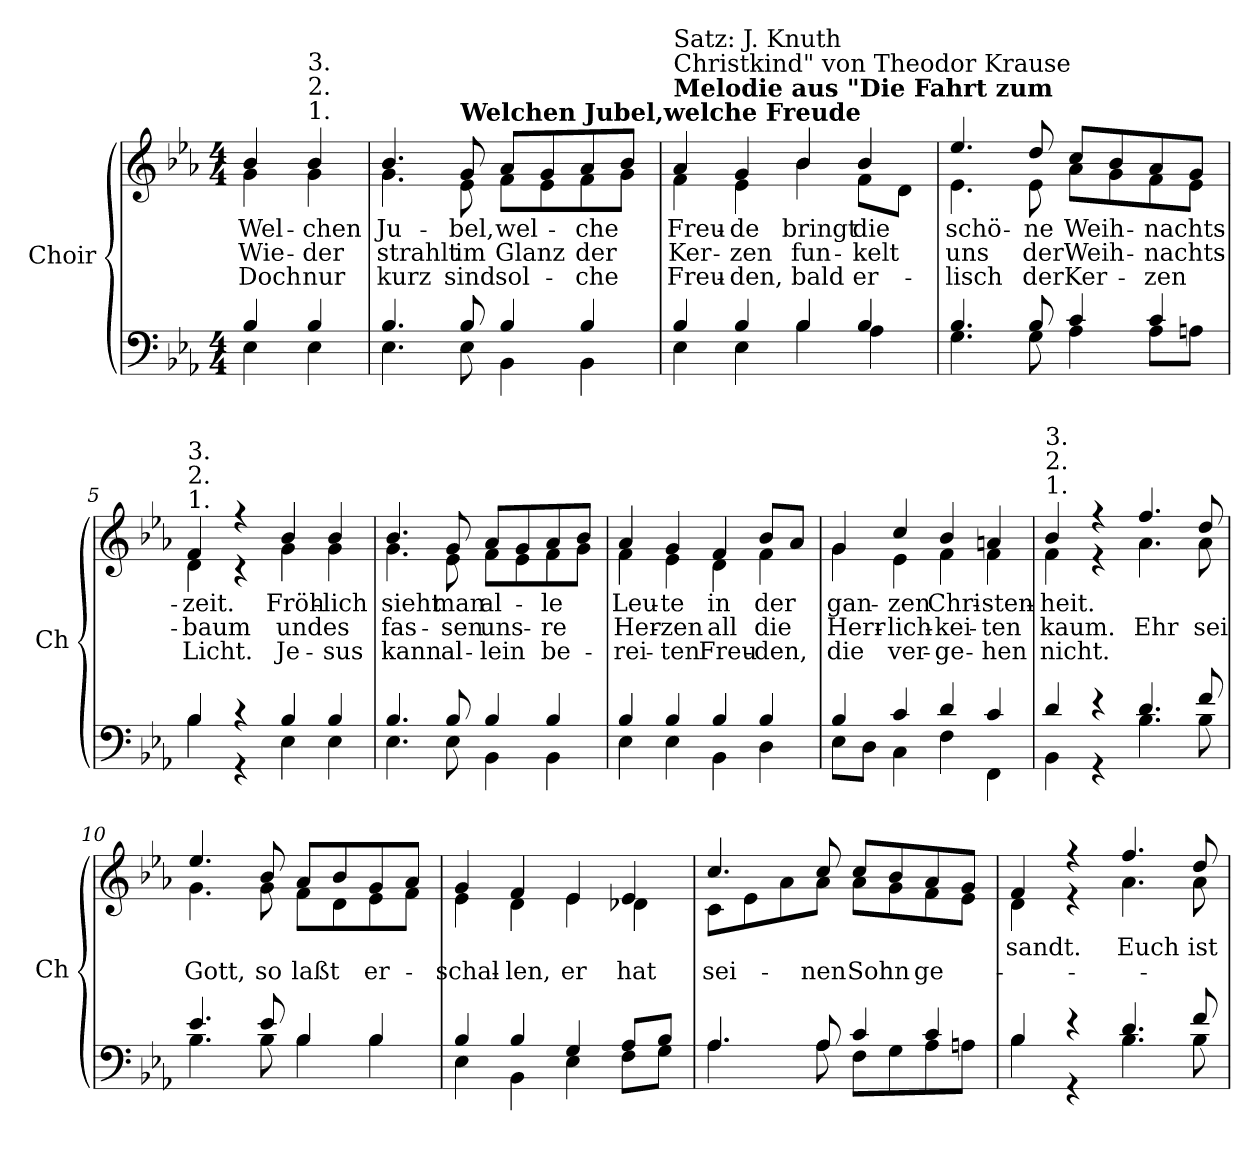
**kern	**kern	**text	**text	**text
*part2	*part1	*part1	*part1	*part1
*staff2	*staff1	*staff1	*staff1	*staff1
*I"Choir	*I"Choir	*	*	*
*I'Ch	*I'Ch	*	*	*
*clefF4	*clefG2	*	*	*
*k[b-e-a-]	*k[b-e-a-]	*	*	*
*M4/4	*M4/4	*	*	*
=1	=1	=1	=1	=1
*^	*	*	*	*
!	!	!	!LO:LY:b	!LO:LY:b	!LO:LY:b
*	*	*^	*	*	*
4B-/	4E-\	4b-/	4g\	Wel-	Wie-	Doch
!	!	!LO:TX:a:t=1.	!	!	!	!
!	!	!LO:TX:a:t=2.	!	!	!	!
!	!	!LO:TX:a:t=3.	!	!	!	!
!	!	!	!	!LO:LY:b	!LO:LY:b	!LO:LY:b
4B-/	4E-\	4b-/	4g\	chen	der	nur
=2	=2	=2	=2	=2	=2	=2
!	!	!	!	!LO:LY:b	!LO:LY:b	!LO:LY:b
4.B-/	4.E-\	4.b-/	4.g\	Ju-	strahlt	kurz
!	!	!LO:TX:a:B:t=Welchen Jubel,welche Freude	!	!	!	!
!	!	!	!	!LO:LY:b	!LO:LY:b	!LO:LY:b
8B-/	8E-\	8g/	8e-\	bel,	im	sind
!	!	!	!	!LO:LY:b	!LO:LY:b	!LO:LY:b
4B-/	4BB-\	8a-/L	8f\L	wel-	Glanz	sol-
.	.	8g/	8e-\	.	.	.
!	!	!	!	!LO:LY:b	!LO:LY:b	!LO:LY:b
4B-/	4BB-\	8a-/	8f\	che	der	che
.	.	8b-/J	8g\J	.	.	.
=3	=3	=3	=3	=3	=3	=3
!	!	!LO:TX:a:B:t=Melodie aus "Die Fahrt zum	!	!	!	!
!	!	!LO:TX:a:t=Christkind" von Theodor Krause	!	!	!	!
!	!	!LO:TX:a:t=Satz&colon; J. Knuth	!	!	!	!
!	!	!	!	!LO:LY:b	!LO:LY:b	!LO:LY:b
4B-/	4E-\	4a-/	4f\	Freu-	Ker-	Freu-
!	!	!	!	!LO:LY:b	!LO:LY:b	!LO:LY:b
4B-/	4E-\	4g/	4e-\	de	zen	den,
!	!	!	!	!LO:LY:b	!LO:LY:b	!LO:LY:b
4B-/	4B-\	4b-/	4b-\	bringt	fun-	bald
!	!	!	!	!LO:LY:b	!LO:LY:b	!LO:LY:b
4B-/	4A-\	4b-/	8f\L	die	kelt	er-
.	.	.	8d\J	.	.	.
!!LO:LB:g=z	!!
=4	=4	=4	=4	=4	=4	=4
!	!	!	!	!LO:LY:b	!LO:LY:b	!LO:LY:b
4.B-/	4.G\	4.ee-/	4.e-\	schö-	uns	lisch
!	!	!	!	!LO:LY:b	!LO:LY:b	!LO:LY:b
8B-/	8G\	8dd/	8e-\	ne	der	der
!	!	!	!	!LO:LY:b	!LO:LY:b	!LO:LY:b
4c/	4A-\	8cc/L	8a-\L	Weih-	Weih-	Ker-
.	.	8b-/	8g\	.	.	.
!	!	!	!	!LO:LY:b	!LO:LY:b	!LO:LY:b
4c/	8A-\L	8a-/	8f\	nachts-	nachts-	zen
.	8An\J	8g/J	8e-\J	.	.	.
=5	=5	=5	=5	=5	=5	=5
!	!	!LO:TX:a:t=1.	!	!	!	!
!	!	!LO:TX:a:t=2.	!	!	!	!
!	!	!LO:TX:a:t=3.	!	!	!	!
!	!	!	!	!LO:LY:b	!LO:LY:b	!LO:LY:b
4B-/	4B-\	4f/	4d\	zeit.	baum	Licht.
4r	4r	4r	4r	.	.	.
!	!	!	!	!LO:LY:b	!LO:LY:b	!LO:LY:b
4B-/	4E-\	4b-/	4g\	Fröh-	und	Je-
!	!	!	!	!LO:LY:b	!LO:LY:b	!LO:LY:b
4B-/	4E-\	4b-/	4g\	lich	es	sus
=6	=6	=6	=6	=6	=6	=6
!	!	!	!	!LO:LY:b	!LO:LY:b	!LO:LY:b
4.B-/	4.E-\	4.b-/	4.g\	sieht	fas-	kann
!	!	!	!	!LO:LY:b	!LO:LY:b	!LO:LY:b
8B-/	8E-\	8g/	8e-\	man	sen	al-
!	!	!	!	!LO:LY:b	!LO:LY:b	!LO:LY:b
4B-/	4BB-\	8a-/L	8f\L	al-	uns-	lein
.	.	8g/	8e-\	.	.	.
!	!	!	!	!LO:LY:b	!LO:LY:b	!LO:LY:b
4B-/	4BB-\	8a-/	8f\	le	re	be-
.	.	8b-/J	8g\J	.	.	.
!!LO:LB:g=z	!!
=7	=7	=7	=7	=7	=7	=7
!	!	!	!	!LO:LY:b	!LO:LY:b	!LO:LY:b
4B-/	4E-\	4a-/	4f\	Leu-	Her-	rei-
!	!	!	!	!LO:LY:b	!LO:LY:b	!LO:LY:b
4B-/	4E-\	4g/	4e-\	te	zen	ten
!	!	!	!	!LO:LY:b	!LO:LY:b	!LO:LY:b
4B-/	4BB-\	4f/	4d\	in	all	Freu-
!	!	!	!	!LO:LY:b	!LO:LY:b	!LO:LY:b
4B-/	4D\	8b-/L	4f\	der	die	den,
.	.	8a-/J	.	.	.	.
=8	=8	=8	=8	=8	=8	=8
!	!	!	!	!LO:LY:b	!LO:LY:b	!LO:LY:b
4B-/	8E-\L	4g/	4g\	gan-	Herr-	die
.	8D\J	.	.	.	.	.
!	!	!	!	!LO:LY:b	!LO:LY:b	!LO:LY:b
4c/	4C\	4cc/	4e-\	zen	lich-	ver-
!	!	!	!	!LO:LY:b	!LO:LY:b	!LO:LY:b
4d/	4F\	4b-/	4f\	Chri-	kei-	ge-
!	!	!	!	!LO:LY:b	!LO:LY:b	!LO:LY:b
4c/	4FF\	4an/	4f\	sten-	ten	hen
=9	=9	=9	=9	=9	=9	=9
!	!	!LO:TX:a:t=1.	!	!	!	!
!	!	!LO:TX:a:t=2.	!	!	!	!
!	!	!LO:TX:a:t=3.	!	!	!	!
!	!	!	!	!LO:LY:b	!LO:LY:b	!LO:LY:b
4d/	4BB-\	4b-/	4f\	heit.	kaum.	nicht.
4r	4r	4r	4r	.	.	.
!	!	!	!	!	!LO:LY:b	!
4.d/	4.B-\	4.ff/	4.a-\	.	Ehr	.
!	!	!	!	!	!LO:LY:b	!
8f/	8B-\	8dd/	8a-\	.	sei	.
!!LO:LB:g=z	!!
=10	=10	=10	=10	=10	=10	=10
!	!	!	!	!	!LO:LY:b	!
4.e-/	4.B-\	4.ee-/	4.g\	.	Gott,	.
!	!	!	!	!	!LO:LY:b	!
8e-/	8B-\	8b-/	8g\	.	so	.
!	!	!	!	!	!LO:LY:b	!
4B-/	4B-\	8a-/L	8f\L	.	laßt	.
.	.	8b-/	8d\	.	.	.
!	!	!	!	!	!LO:LY:b	!
4B-/	4B-\	8g/	8e-\	.	er-	.
.	.	8a-/J	8f\J	.	.	.
=11	=11	=11	=11	=11	=11	=11
!	!	!	!	!	!LO:LY:b	!
4B-/	4E-\	4g/	4e-\	.	schal-	.
!	!	!	!	!	!LO:LY:b	!
4B-/	4BB-\	4f/	4d\	.	len,	.
!	!	!	!	!	!LO:LY:b	!
4G/	4E-\	4e-/	4e-\	.	er	.
!	!	!	!	!	!LO:LY:b	!
8A-/L	8F\L	4e-/	4d-X\	.	hat	.
8B-/J	8G\J	.	.	.	.	.
=12	=12	=12	=12	=12	=12	=12
!	!	!	!	!	!LO:LY:b	!
4.A-/	4.A-\	4.cc/	8c\L	.	sei-	.
.	.	.	8e-\	.	.	.
.	.	.	8a-\	.	.	.
!	!	!	!	!	!LO:LY:b	!
8A-/	8A-\	8cc/	8a-\J	.	nen	.
!	!	!	!	!	!LO:LY:b	!
4c/	8F\L	8cc/L	8a-\L	.	Sohn	.
.	8G\	8b-/	8g\	.	.	.
!	!	!	!	!	!LO:LY:b	!
4c/	8A-\	8a-/	8f\	.	ge-	.
.	8An\J	8g/J	8e-\J	.	.	.
!!LO:PB:g=z	!!
=13	=13	=13	=13	=13	=13	=13
!	!	!	!	!LO:LY:b	!	!
4B-/	4B-\	4f/	4d\	sandt.	.	.
4r	4r	4r	4r	.	.	.
!	!	!	!	!LO:LY:b	!	!
4.d/	4.B-\	4.ff/	4.a-\	Euch	.	.
!	!	!	!	!LO:LY:b	!	!
8f/	8B-\	8dd/	8a-\	ist	.	.
*v	*v	*	*	*	*	*
*	*v	*v	*	*	*
=	=	=	=	=
*-	*-	*-	*-	*-
